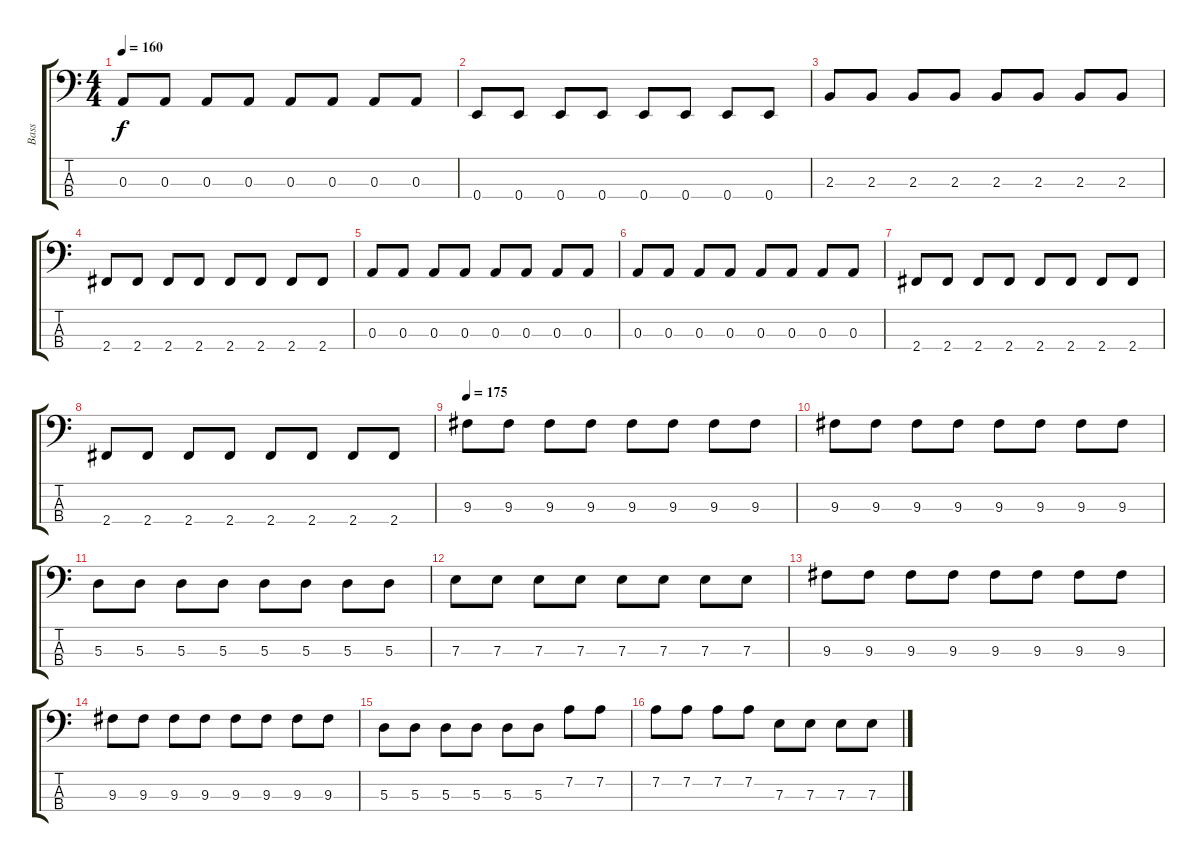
\track ("Bass" "Bass") {instrument electricbassfinger}
\staff {score tabs}
\tuning (G2 D2 A1 E1) {hide}
\ts (4 4)
\tempo 160
\clef f4
\ks c
0.3.8{dy f} 0.3.8 0.3.8 0.3.8 0.3.8 0.3.8 0.3.8 0.3.8 |
0.4.8 0.4.8 0.4.8 0.4.8 0.4.8 0.4.8 0.4.8 0.4.8 |
2.3.8 2.3.8 2.3.8 2.3.8 2.3.8 2.3.8 2.3.8 2.3.8 |
2.4.8 2.4.8 2.4.8 2.4.8 2.4.8 2.4.8 2.4.8 2.4.8 |
0.3.8 0.3.8 0.3.8 0.3.8 0.3.8 0.3.8 0.3.8 0.3.8 |
0.3.8 0.3.8 0.3.8 0.3.8 0.3.8 0.3.8 0.3.8 0.3.8 |
2.4.8 2.4.8 2.4.8 2.4.8 2.4.8 2.4.8 2.4.8 2.4.8 |
2.4.8 2.4.8 2.4.8 2.4.8 2.4.8 2.4.8 2.4.8 2.4.8 |
\tempo 175
9.3.8 9.3.8 9.3.8 9.3.8 9.3.8 9.3.8 9.3.8 9.3.8 |
9.3.8 9.3.8 9.3.8 9.3.8 9.3.8 9.3.8 9.3.8 9.3.8 |
5.3.8 5.3.8 5.3.8 5.3.8 5.3.8 5.3.8 5.3.8 5.3.8 |
7.3.8 7.3.8 7.3.8 7.3.8 7.3.8 7.3.8 7.3.8 7.3.8 |
9.3.8 9.3.8 9.3.8 9.3.8 9.3.8 9.3.8 9.3.8 9.3.8 |
9.3.8 9.3.8 9.3.8 9.3.8 9.3.8 9.3.8 9.3.8 9.3.8 |
5.3.8 5.3.8 5.3.8 5.3.8 5.3.8 5.3.8 7.2.8 7.2.8 |
7.2.8 7.2.8 7.2.8 7.2.8 7.3.8 7.3.8 7.3.8 7.3.8
